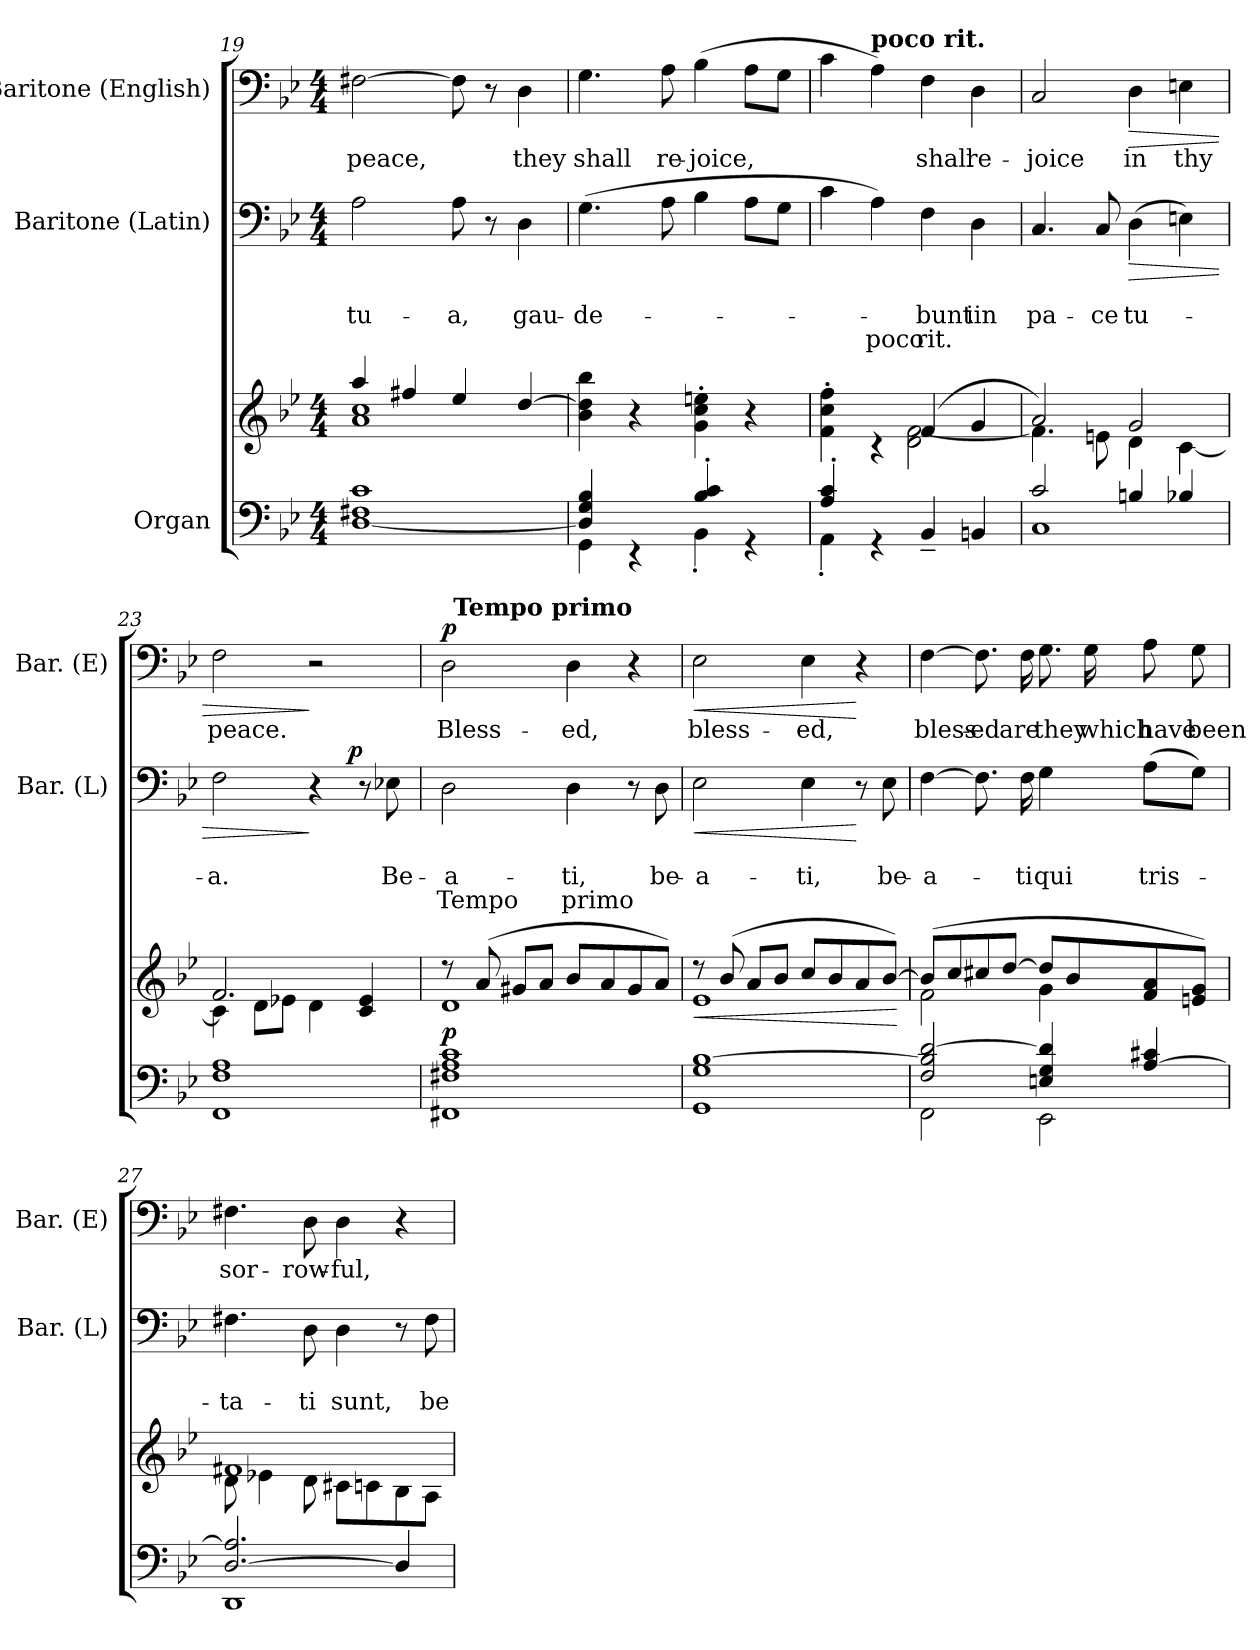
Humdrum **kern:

**kern	**kern	**dynam	**kern	**text	**text	**text	**dynam	**kern	**text	**dynam
*part3	*part3	*part3	*part2	*part2	*part2	*part2	*part2	*part1	*part1	*part1
*staff4	*staff3	*staff3/4	*staff2	*staff2	*staff2	*staff2	*staff2	*staff1	*staff1	*staff1
*I"Organ	*	*	*I"Baritone (Latin)	*	*	*	*	*I"Baritone (English)	*	*
*	*	*	*I'Bar. (L)	*	*	*	*	*I'Bar. (E)	*	*
*clefF4	*clefG2	*	*clefF4	*	*	*	*	*clefF4	*	*
*k[b-e-]	*k[b-e-]	*	*k[b-e-]	*	*	*	*	*k[b-e-]	*	*
*B-:	*B-:	*	*B-:	*	*	*	*	*B-:	*	*
*M4/4	*M4/4	*	*M4/4	*	*	*	*	*M4/4	*	*
=19	=19	=19	=19	=19	=19	=19	=19	=19	=19	=19
*	*^	*	*	*	*	*	*	*	*	*
!	!	!	!	!	!	!LO:LY:b	!	!	!	!LO:LY:b	!
[<1D 1F#X 1c	4aa/	1a 1cc	.	2A\	.	tu-	.	.	[>2F#X\	peace,	.
.	4ff#X/	.	.	.	.	.	.	.	.	.	.
!	!	!	!	!	!	!LO:LY:b	!	!	!	!	!
.	4ee-/	.	.	8A\	.	-a,	.	.	8F#\]	.	.
.	.	.	.	8r	.	.	.	.	8r	.	.
!	!	!	!	!	!	!LO:LY:b	!	!	!	!LO:LY:b	!
.	[>4dd/	.	.	4D\	.	gau-	.	.	4D\	they	.
*	*v	*v	*	*	*	*	*	*	*	*	*
=20	=20	=20	=20	=20	=20	=20	=20	=20	=20	=20
*^	*	*	*	*	*	*	*	*	*	*
!	!	!	!	!	!	!LO:LY:b	!	!	!	!LO:LY:b	!
4D/] 4G/ 4B-/	4GG\	4b-\ 4dd\] 4bb-\	.	(>4.G\	.	-de-	.	.	4.G\	shall	.
4rEE	4ryy	4r	.	.	.	.	.	.	.	.	.
!	!	!	!	!	!	!	!	!	!	!LO:LY:b	!
.	.	.	.	8A\	.	.	.	.	8A\	re-	.
!	!	!	!	!	!	!	!	!	!	!LO:LY:b	!
4B-/'> 4c/'>	4BB-'<\	4g\'> 4cc\'> 4een\'>	.	4B-\	.	.	.	.	(>4B-\	-joice,	.
4rGG	4ryy	4r	.	8A\L	.	.	.	.	8A\L	.	.
.	.	.	.	8G\J	.	.	.	.	8G\J	.	.
!!LO:LB:g=z
=21	=21	=21	=21	=21	=21	=21	=21	=21	=21	=21	=21
*	*	*^	*	*	*	*	*	*	*	*	*
4A/'> 4c/'>	4AA'<\	2ryy	4f\'< 4cc\'< 4ff\'<	.	4c\	.	.	.	.	4c\	.	.
!	!	!	!	!	!	!	!	!	!	!LO:TX:a:B:t=poco rit.	!	!
!	!	!	!	!	!	!	!	!LO:LY:b	!	!	!	!
4ryy	4rGG	.	4rc	.	4A\)	.	.	poco	.	4A\)	.	.
!	!	!	!	!	!	!	!LO:LY:b	!LO:LY:b	!	!	!LO:LY:b	!
4BB-~>/	2ryy	(4f/	2d\ [<2f\	.	4F\	.	-bunt	rit.	.	4F\	shall	.
!	!	!	!	!	!	!	!LO:LY:b	!	!	!	!LO:LY:b	!
4BBn/	.	4g/	.	.	4D\	.	iin	.	.	4D\	re-	.
=22	=22	=22	=22	=22	=22	=22	=22	=22	=22	=22	=22	=22
!	!	!	!	!	!	!	!LO:LY:b	!	!	!	!LO:LY:b	!
2c/	1C	2a/)	4.f\]	.	4.C/	.	pa-	.	.	2C/	-joice	.
!	!	!	!	!	!	!	!LO:LY:b	!	!	!	!	!
.	.	.	8en\	.	8C/	.	-ce	.	.	.	.	.
!	!	!	!	!	!	!	!LO:LY:b	!	!LO:HP:b	!	!LO:LY:b	!LO:HP:b
4Bn/	.	2g/	4d\	.	(>4D\	.	tu-	.	>	4D\	in	>
!	!	!	!	!	!	!	!	!	!	!	!LO:LY:b	!
4B-X/	.	.	[<4c\	.	4En\)	.	.	.	.	4En\	thy	.
*v	*v	*	*	*	*	*	*	*	*	*	*	*
=23	=23	=23	=23	=23	=23	=23	=23	=23	=23	=23	=23
!	!	!	!	!	!	!LO:LY:b	!	!	!	!LO:LY:b	!
*	*	*	*	*^	*	*	*	*	*	*	*
1FF 1F 1A	2.f/	4c\]	.	2F\	2ryy	.	-a.	.	.	2F\	peace.	.
.	.	8d\L	.	.	.	.	.	.	.	.	.	.
.	.	8e-X\J	.	.	.	.	.	.	.	.	.	.
.	.	4d\	.	4r	8..ryy	.	.	.	]	2r	.	]
!	!	!	!	!	!	!	!	!	!LO:DY:a	!	!	!
.	.	.	.	.	4ryy	.	.	.	p	.	.	.
.	4c/ 4e-/	4ryy	] ]	8r	.	.	.	.	.	.	.	.
!	!	!	!	!	!	!	!LO:LY:b	!	!	!	!	!
.	.	.	.	8E-X\	.	.	Be-	.	.	.	.	.
.	.	.	.	.	32ryy	.	.	.	.	.	.	.
=24	=24	=24	=24	=24	=24	=24	=24	=24	=24	=24	=24	=24
!	!	!	!LO:DY:a=2	!	!	!	!LO:LY:b	!LO:LY:b	!	!	!LO:LY:b	!LO:DY:a
*	*	*	*	*v	*v	*	*	*	*	*^	*	*
1FF#X 1F#X 1A 1c	8rdd	1d	p	2D\	.	-a-	Tempo	.	2D\	32ryy	Bless-	p
!	!	!	!	!	!	!	!	!	!	!LO:TX:a:B:t=Tempo primo	!	!
.	.	.	.	.	.	.	.	.	.	2ryy	.	.
.	(8a/	.	.	.	.	.	.	.	.	.	.	.
.	8g#X/L	.	.	.	.	.	.	.	.	.	.	.
.	8a/J	.	.	.	.	.	.	.	.	.	.	.
!	!	!	!	!	!	!LO:LY:b	!LO:LY:b	!	!	!	!LO:LY:b	!
.	8b-/L	.	.	4D\	.	-ti,	primo	.	4D\	.	-ed,	.
.	.	.	.	.	.	.	.	.	.	4...ryy	.	.
.	8a/	.	.	.	.	.	.	.	.	.	.	.
.	8g#/	.	.	8r	.	.	.	.	4r	.	.	.
!	!	!	!	!	!	!LO:LY:b	!	!	!	!	!	!
.	8a/J)	.	.	8D\	.	be-	.	.	.	.	.	.
!!LO:LB:g=z
=25	=25	=25	=25	=25	=25	=25	=25	=25	=25	=25	=25	=25
!	!	!	!LO:HP:b	!	!	!LO:LY:b	!	!LO:HP:b	!	!	!LO:LY:b	!LO:HP:b
*	*	*	*	*	*	*	*	*	*v	*v	*	*
1GG 1G [>1B-	8rdd	1e-	<	2E-\	.	-a-	.	<	2E-\	bless-	<
.	(8b-/	.	.	.	.	.	.	.	.	.	.
.	8a/L	.	.	.	.	.	.	.	.	.	.
.	8b-/J	.	.	.	.	.	.	.	.	.	.
!	!	!	!	!	!	!LO:LY:b	!	!	!	!LO:LY:b	!
.	8cc/L	.	.	4E-\	.	-ti,	.	.	4E-\	-ed,	.
.	8b-/	.	.	.	.	.	.	.	.	.	.
.	8a/	.	.	8r	.	.	.	[	4r	.	[
!	!	!	!	!	!	!LO:LY:b	!	!	!	!	!
.	[>8b-/J)	.	.	8E-\	.	be-	.	.	.	.	.
*	*v	*v	*	*	*	*	*	*	*	*	*
.	.	[	.	.	.	.	.	.	.	.
=26	=26	=26	=26	=26	=26	=26	=26	=26	=26	=26
*^	*^	*	*	*	*	*	*	*	*	*
!	!	!	!	!	!	!	!LO:LY:b	!	!	!	!LO:LY:b	!
2F/ 2B-/] [>2d/	2FF\	(>8b-/L]	2f\	.	[>4F\	.	-a-	.	.	[>4F\	bless-	.
.	.	8cc/	.	.	.	.	.	.	.	.	.	.
!	!	!	!	!	!	!	!	!	!	!	!LO:LY:b	!
.	.	8cc#X/	.	.	8.F\]	.	.	.	.	8.F\]	-ed	.
.	.	[>8dd/J	.	.	.	.	.	.	.	.	.	.
!	!	!	!	!	!	!	!LO:LY:b	!	!	!	!LO:LY:b	!
.	.	.	.	.	16F\	.	-ti	.	.	16F\	are	.
!	!	!	!	!	!	!	!LO:LY:b	!	!	!	!LO:LY:b	!
4En/ 4G/ 4d/]	2EE-\	8dd/L]	4g\	.	4G\	.	qui	.	.	8.G\	they	.
.	.	8b-/	.	.	.	.	.	.	.	.	.	.
!	!	!	!	!	!	!	!	!	!	!	!LO:LY:b	!
.	.	.	.	.	.	.	.	.	.	16G\	which	.
!	!	!	!	!	!	!	!LO:LY:b	!	!	!	!LO:LY:b	!
[>4A/ 4c#X/	.	8f/ 8a/	4ryy	.	(>8A\L	.	tris-	.	.	8A\	have	.
!	!	!	!	!	!	!	!	!	!	!	!LO:LY:b	!
.	.	8en/ 8g/J)	.	.	8G\J)	.	.	.	.	8G\	been	.
=27	=27	=27	=27	=27	=27	=27	=27	=27	=27	=27	=27	=27
!	!	!	!	!	!	!	!LO:LY:b	!	!	!	!LO:LY:b	!
[>2.D/ 2.A/]	1DD	1f#X	8d\	.	4.F#X\	.	-ta-	.	.	4.F#X\	sor-	.
.	.	.	4e-X\	.	.	.	.	.	.	.	.	.
!	!	!	!	!	!	!	!LO:LY:b	!	!	!	!LO:LY:b	!
.	.	.	8d\	.	8D\	.	-ti	.	.	8D\	-row-	.
!	!	!	!	!	!	!	!LO:LY:b	!	!	!	!LO:LY:b	!
.	.	.	8c#X\L	.	4D\	.	sunt,	.	.	4D\	-ful,	.
.	.	.	8cn\	.	.	.	.	.	.	.	.	.
4D/]	.	.	8B-\	.	8r	.	.	.	.	4r	.	.
!	!	!	!	!	!	!	!LO:LY:b	!	!	!	!	!
.	.	.	8A\J	.	8F#\	.	be-	.	.	.	.	.
*v	*v	*	*	*	*	*	*	*	*	*	*	*
*	*v	*v	*	*	*	*	*	*	*	*	*
=	=	=	=	=	=	=	=	=	=	=
*-	*-	*-	*-	*-	*-	*-	*-	*-	*-	*-
